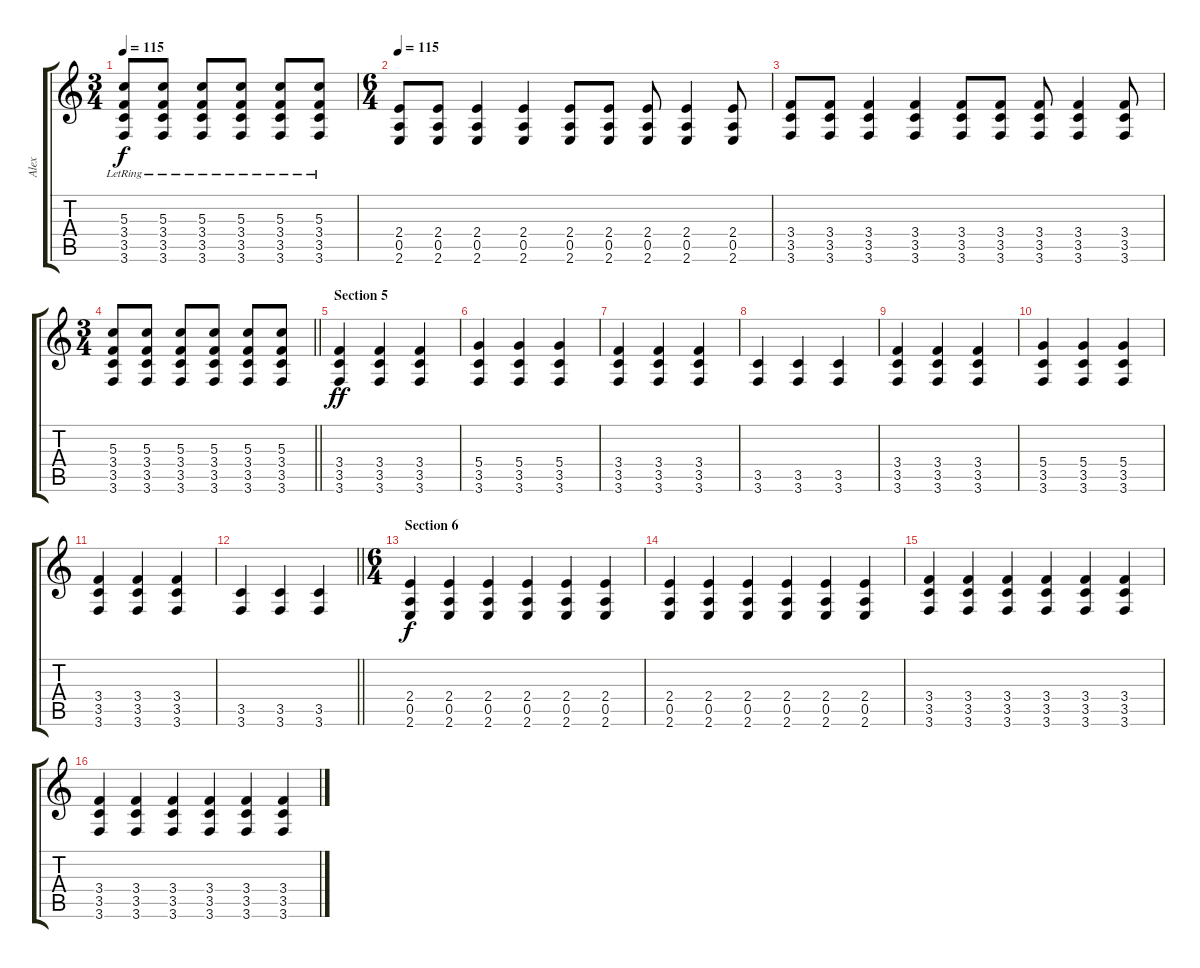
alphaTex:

\track ("Alex" "Alex") {instrument electricguitarjazz}
\staff {score tabs}
\tuning (E4 B3 G3 D3 A2 D2) {hide}
\ts (3 4)
\tempo 115
\clef g2
\ks c
(5.3{lr} 3.4{lr} 3.5{lr} 3.6{lr}).8{dy f} (5.3{lr} 3.4{lr} 3.5{lr} 3.6{lr}).8 (5.3{lr} 3.4{lr} 3.5{lr} 3.6{lr}).8 (5.3{lr} 3.4{lr} 3.5{lr} 3.6{lr}).8 (5.3{lr} 3.4{lr} 3.5{lr} 3.6{lr}).8 (5.3{lr} 3.4{lr} 3.5{lr} 3.6{lr}).8 |
\ts (6 4)
\tempo 115
(2.4 0.5 2.6).8 (2.4 0.5 2.6).8 (2.4 0.5 2.6).4 (2.4 0.5 2.6).4 (2.4 0.5 2.6).8 (2.4 0.5 2.6).8 (2.4 0.5 2.6).8 (2.4 0.5 2.6).4 (2.4 0.5 2.6).8 |
(3.4 3.5 3.6).8 (3.4 3.5 3.6).8 (3.4 3.5 3.6).4 (3.4 3.5 3.6).4 (3.4 3.5 3.6).8 (3.4 3.5 3.6).8 (3.4 3.5 3.6).8 (3.4 3.5 3.6).4 (3.4 3.5 3.6).8 |
\ts (3 4)
\barLineRight lightlight
(5.3 3.4 3.5 3.6).8 (5.3 3.4 3.5 3.6).8 (5.3 3.4 3.5 3.6).8 (5.3 3.4 3.5 3.6).8 (5.3 3.4 3.5 3.6).8 (5.3 3.4 3.5 3.6).8 |
\section ("" "Section 5")
(3.4 3.5 3.6).4{dy ff} (3.4 3.5 3.6).4 (3.4 3.5 3.6).4 |
(5.4 3.5 3.6).4 (5.4 3.5 3.6).4 (5.4 3.5 3.6).4 |
(3.4 3.5 3.6).4 (3.4 3.5 3.6).4 (3.4 3.5 3.6).4 |
(3.5 3.6).4 (3.5 3.6).4 (3.5 3.6).4 |
(3.4 3.5 3.6).4 (3.4 3.5 3.6).4 (3.4 3.5 3.6).4 |
(5.4 3.5 3.6).4 (5.4 3.5 3.6).4 (5.4 3.5 3.6).4 |
(3.4 3.5 3.6).4 (3.4 3.5 3.6).4 (3.4 3.5 3.6).4 |
\barLineRight lightlight
(3.5 3.6).4 (3.5 3.6).4 (3.5 3.6).4 |
\ts (6 4)
\section ("" "Section 6")
(2.4 0.5 2.6).4{dy f instrument distortionguitar} (2.4 0.5 2.6).4 (2.4 0.5 2.6).4 (2.4 0.5 2.6).4 (2.4 0.5 2.6).4 (2.4 0.5 2.6).4 |
(2.4 0.5 2.6).4{instrument distortionguitar} (2.4 0.5 2.6).4 (2.4 0.5 2.6).4 (2.4 0.5 2.6).4 (2.4 0.5 2.6).4 (2.4 0.5 2.6).4 |
(3.4 3.5 3.6).4 (3.4 3.5 3.6).4 (3.4 3.5 3.6).4 (3.4 3.5 3.6).4 (3.4 3.5 3.6).4 (3.4 3.5 3.6).4 |
(3.4 3.5 3.6).4 (3.4 3.5 3.6).4 (3.4 3.5 3.6).4 (3.4 3.5 3.6).4 (3.4 3.5 3.6).4 (3.4 3.5 3.6).4
